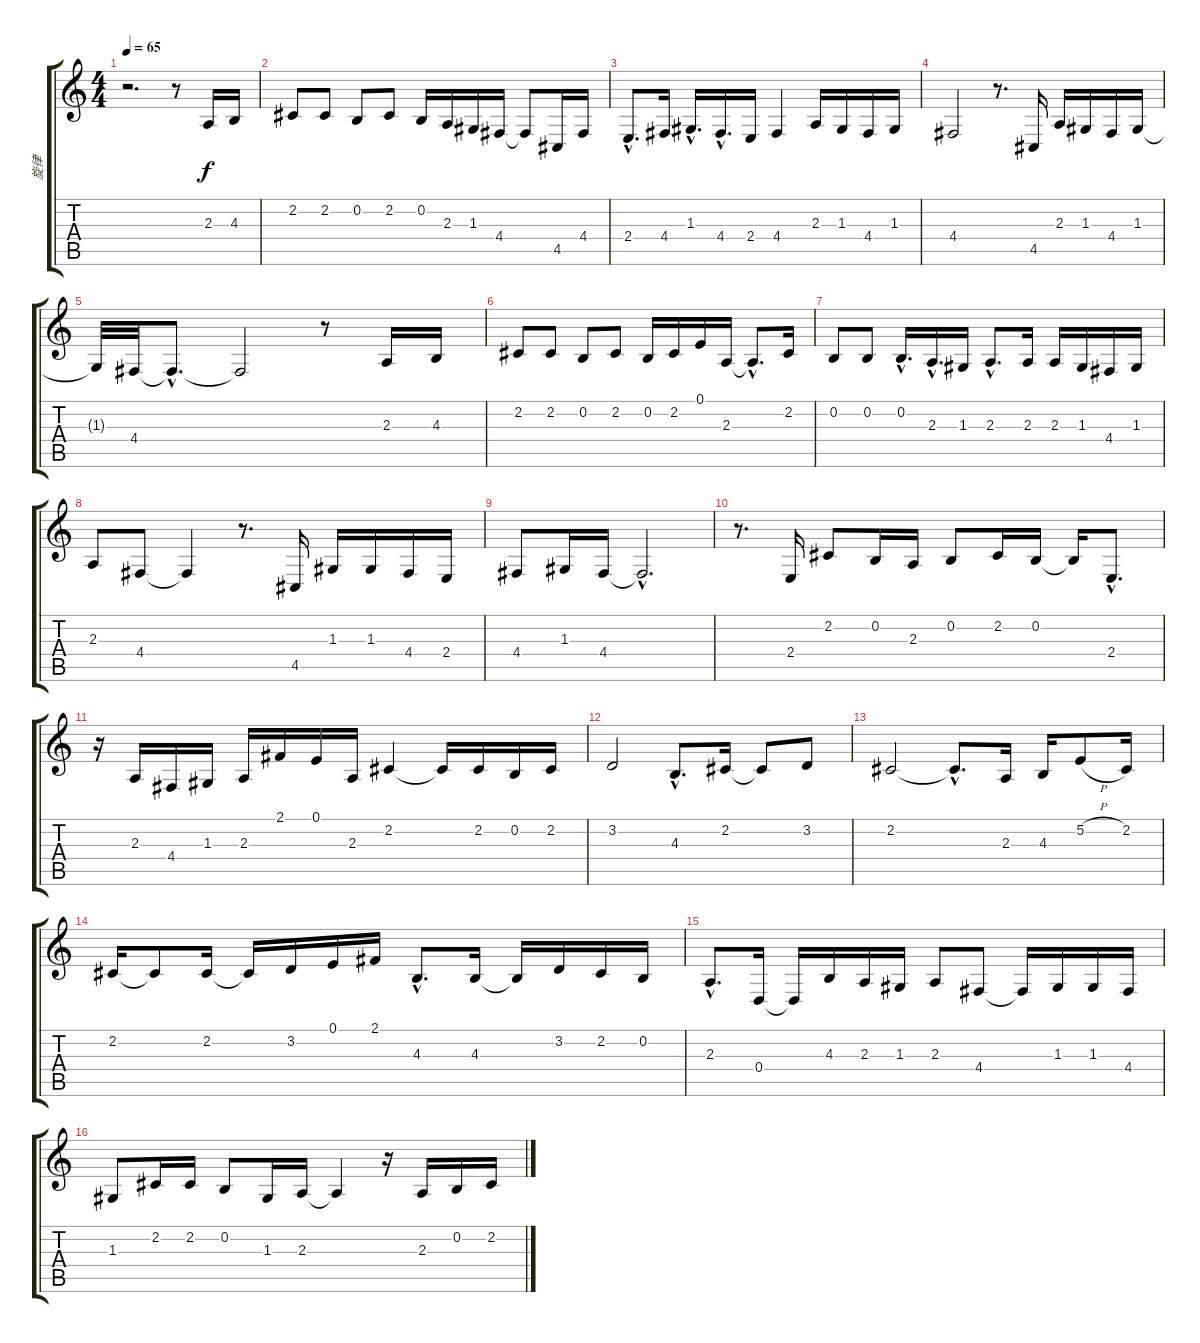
\track ("旋律" "旋律") {instrument acousticgrandpiano}
\staff {score tabs}
\tuning (E4 B3 G3 D3 A2 E2) {hide}
\ts (4 4)
\tempo 65
\clef g2
\ks c
r.2{d dy f instrument acousticgrandpiano} r.8 2.3.16 4.3.16 |
2.2.8 2.2.8 0.2.8 2.2.8 0.2.16 2.3.16 1.3.16 4.4.16 4.4{t}.8 4.5.16 4.4.16 |
2.4{hac}.8{d} 4.4.16 1.3{hac}.16{d} 4.4{hac}.16{d} 2.4.16 4.4.4 2.3.16 1.3.16 4.4.16 1.3.16 |
4.4.2 r.8{d} 4.5.16 2.3.16 1.3.16 4.4.16 1.3.16 |
1.3{t}.32 4.4.32 4.4{hac t}.8{d} 4.4{t}.2 r.8 2.3.16 4.3.16 |
2.2.8 2.2.8 0.2.8 2.2.8 0.2.16 2.2.16 0.1.16 2.3.16 2.3{hac t}.8{d} 2.2.16 |
0.2.8 0.2.8 0.2{hac}.16{d} 2.3{hac}.16{d} 1.3.16 2.3{hac}.8{d} 2.3.16 2.3.16 1.3.16 4.4.16 1.3.16 |
2.3.8 4.4.8 4.4{t}.4 r.8{d} 4.5.16 1.3.16 1.3.16 4.4.16 2.4.16 |
4.4.8 1.3.16 4.4.16 4.4{hac t}.2{d} |
r.8{d} 2.4.16 2.2.8 0.2.16 2.3.16 0.2.8 2.2.16 0.2.16 0.2{t}.16 2.4{hac}.8{d} |
r.16 2.3.16 4.4.16 1.3.16 2.3.16 2.1.16 0.1.16 2.3.16 2.2.4 2.2{t}.16 2.2.16 0.2.16 2.2.16 |
3.2.2 4.3{hac}.8{d} 2.2.16 2.2{t}.8 3.2.8 |
2.2.2 2.2{hac t}.8{d} 2.3.16 4.3.16 5.2{h}.8 2.2.16 |
2.2.16 2.2{t}.8 2.2.16 2.2{t}.16 3.2.16 0.1.16 2.1.16 4.3{hac}.8{d} 4.3.16 4.3{t}.16 3.2.16 2.2.16 0.2.16 |
2.3{hac}.8{d} 0.4.16 0.4{t}.16 4.3.16 2.3.16 1.3.16 2.3.8 4.4.8 4.4{t}.16 1.3.16 1.3.16 4.4.16 |
1.3.8 2.2.16 2.2.16 0.2.8 1.3.16 2.3.16 2.3{t}.4 r.16 2.3.16 0.2.16 2.2.16
